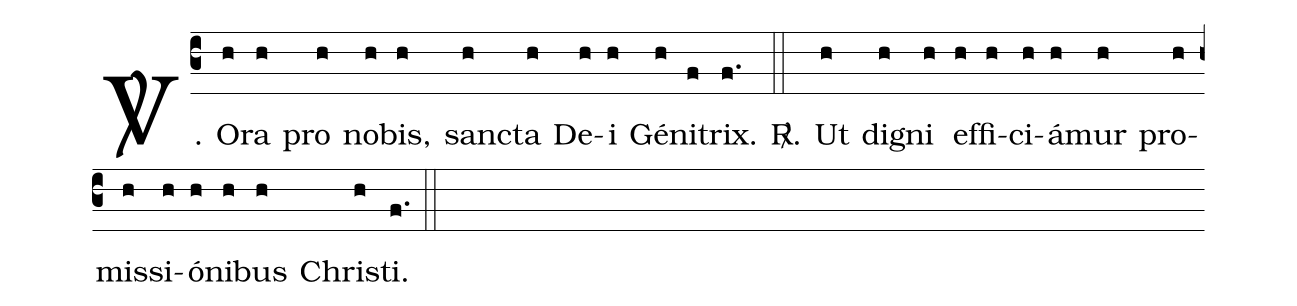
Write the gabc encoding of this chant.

%%
(c3)
<sp>V/</sp>. {O}(h)ra(h) pro(h) no(h)bis,(h) san(h)cta(h) De(h)i(h) Gé(h)ni(f)trix.(f.) <sp>R/</sp>.(::)
Ut(h) dig(h)ni(h) ef(h)fi(h)ci(h)á(h)mur(h) pro(h)mis(h)si(h)ó(h)ni(h)bus(h) Chris(h)ti.(f.) (::)
